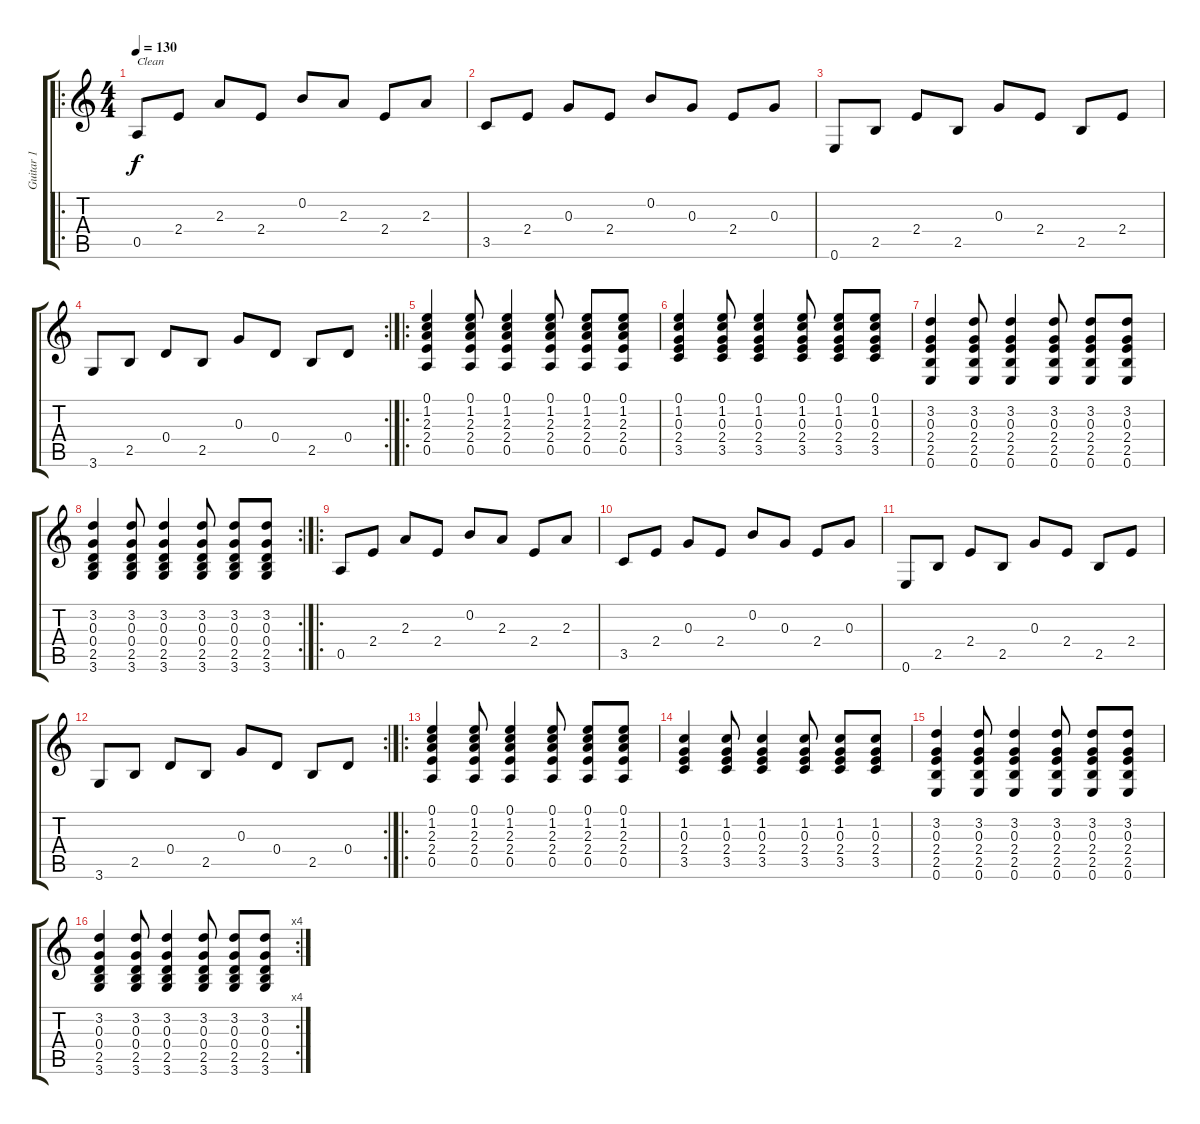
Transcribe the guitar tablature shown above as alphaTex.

\track ("Guitar 1" "Guitar 1") {instrument acousticguitarnylon}
\staff {score tabs}
\tuning (E4 B3 G3 D3 A2 E2) {hide}
\ro
\ts (4 4)
\tempo 130
\clef g2
\ks c
0.5.8{txt "Clean" dy f instrument acousticguitarnylon} 2.4.8 2.3.8 2.4.8 0.2.8 2.3.8 2.4.8 2.3.8 |
3.5.8 2.4.8 0.3.8 2.4.8 0.2.8 0.3.8 2.4.8 0.3.8 |
0.6.8 2.5.8 2.4.8 2.5.8 0.3.8 2.4.8 2.5.8 2.4.8 |
\rc 2
3.6.8 2.5.8 0.4.8 2.5.8 0.3.8 0.4.8 2.5.8 0.4.8 |
\ro
(0.1 1.2 2.3 2.4 0.5).4 (0.1 1.2 2.3 2.4 0.5).8 (0.1 1.2 2.3 2.4 0.5).4 (0.1 1.2 2.3 2.4 0.5).8 (0.1 1.2 2.3 2.4 0.5).8 (0.1 1.2 2.3 2.4 0.5).8 |
(0.1 1.2 0.3 2.4 3.5).4 (0.1 1.2 0.3 2.4 3.5).8 (0.1 1.2 0.3 2.4 3.5).4 (0.1 1.2 0.3 2.4 3.5).8 (0.1 1.2 0.3 2.4 3.5).8 (0.1 1.2 0.3 2.4 3.5).8 |
(3.2 0.3 2.4 2.5 0.6).4 (3.2 0.3 2.4 2.5 0.6).8 (3.2 0.3 2.4 2.5 0.6).4 (3.2 0.3 2.4 2.5 0.6).8 (3.2 0.3 2.4 2.5 0.6).8 (3.2 0.3 2.4 2.5 0.6).8 |
\rc 2
(3.2 0.3 0.4 2.5 3.6).4 (3.2 0.3 0.4 2.5 3.6).8 (3.2 0.3 0.4 2.5 3.6).4 (3.2 0.3 0.4 2.5 3.6).8 (3.2 0.3 0.4 2.5 3.6).8 (3.2 0.3 0.4 2.5 3.6).8 |
\ro
0.5.8 2.4.8 2.3.8 2.4.8 0.2.8 2.3.8 2.4.8 2.3.8 |
3.5.8 2.4.8 0.3.8 2.4.8 0.2.8 0.3.8 2.4.8 0.3.8 |
0.6.8 2.5.8 2.4.8 2.5.8 0.3.8 2.4.8 2.5.8 2.4.8 |
\rc 2
3.6.8 2.5.8 0.4.8 2.5.8 0.3.8 0.4.8 2.5.8 0.4.8 |
\ro
(0.1 1.2 2.3 2.4 0.5).4 (0.1 1.2 2.3 2.4 0.5).8 (0.1 1.2 2.3 2.4 0.5).4 (0.1 1.2 2.3 2.4 0.5).8 (0.1 1.2 2.3 2.4 0.5).8 (0.1 1.2 2.3 2.4 0.5).8 |
(1.2 0.3 2.4 3.5).4 (1.2 0.3 2.4 3.5).8 (1.2 0.3 2.4 3.5).4 (1.2 0.3 2.4 3.5).8 (1.2 0.3 2.4 3.5).8 (1.2 0.3 2.4 3.5).8 |
(3.2 0.3 2.4 2.5 0.6).4 (3.2 0.3 2.4 2.5 0.6).8 (3.2 0.3 2.4 2.5 0.6).4 (3.2 0.3 2.4 2.5 0.6).8 (3.2 0.3 2.4 2.5 0.6).8 (3.2 0.3 2.4 2.5 0.6).8 |
\rc 4
(3.2 0.3 0.4 2.5 3.6).4 (3.2 0.3 0.4 2.5 3.6).8 (3.2 0.3 0.4 2.5 3.6).4 (3.2 0.3 0.4 2.5 3.6).8 (3.2 0.3 0.4 2.5 3.6).8 (3.2 0.3 0.4 2.5 3.6).8
